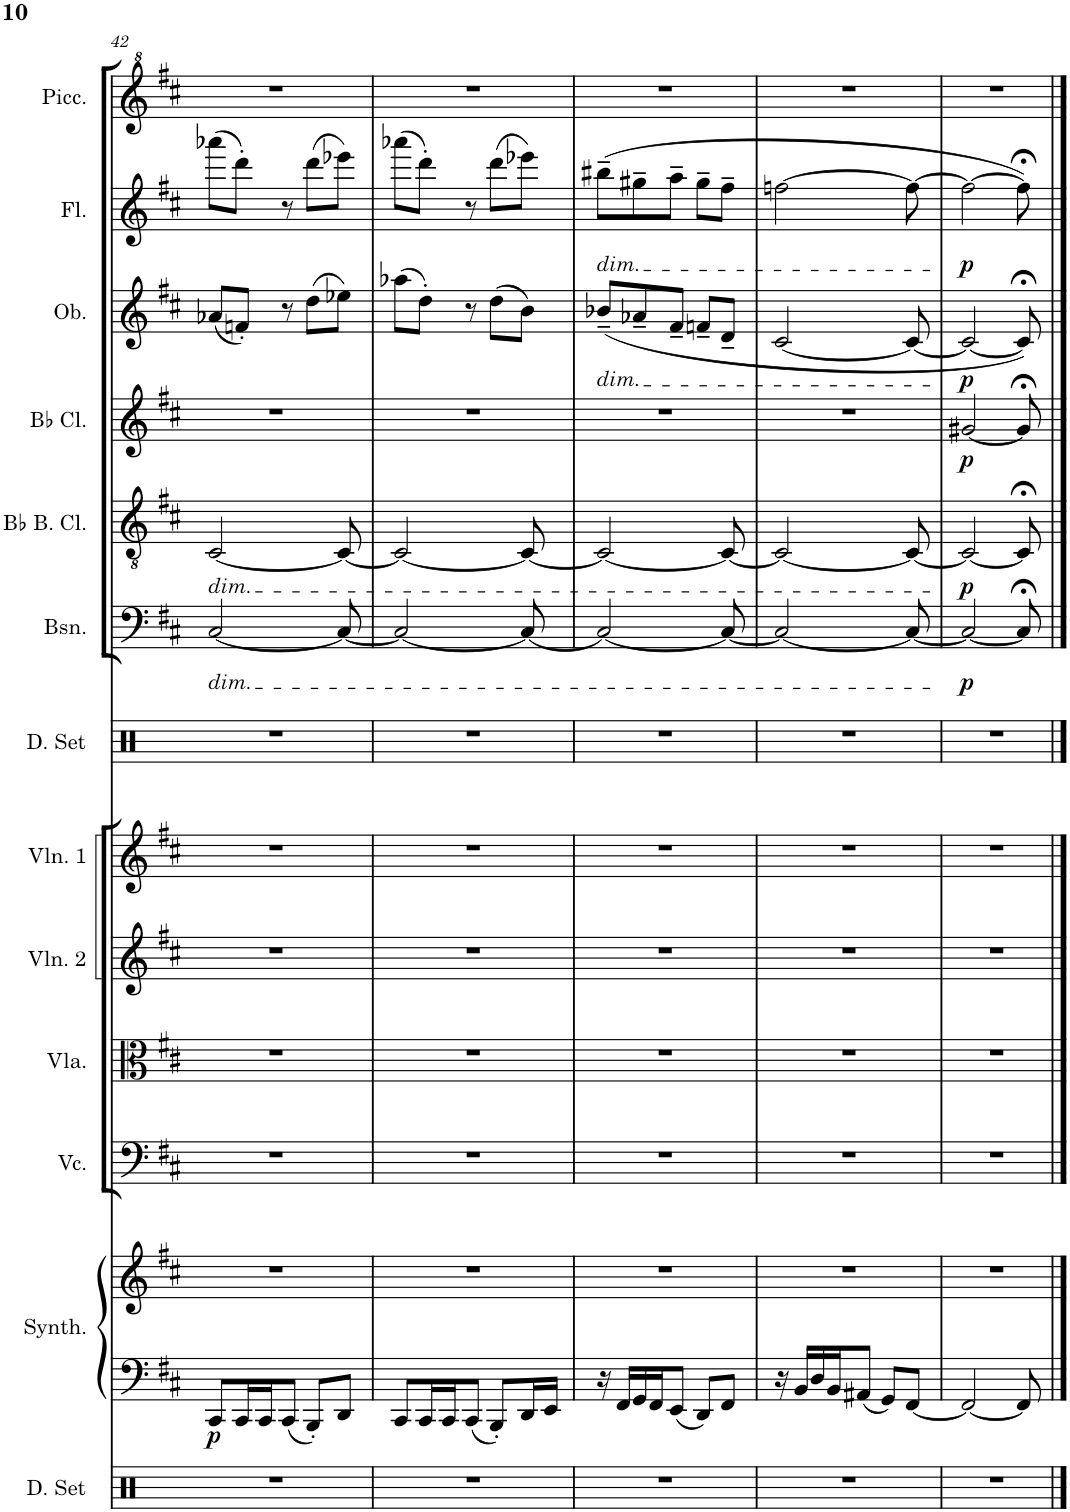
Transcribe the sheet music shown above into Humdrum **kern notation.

**kern	**kern	**kern	**dynam	**kern	**kern	**kern	**kern	**kern	**kern	**dynam	**kern	**dynam	**kern	**dynam	**kern	**dynam	**kern	**dynam	**kern
*part13	*part12	*part12	*part12	*part11	*part10	*part9	*part8	*part7	*part6	*part6	*part5	*part5	*part4	*part4	*part3	*part3	*part2	*part2	*part1
*staff14	*staff13	*staff12	*staff12/13	*staff11	*staff10	*staff9	*staff8	*staff7	*staff6	*staff6	*staff5	*staff5	*staff4	*staff4	*staff3	*staff3	*staff2	*staff2	*staff1
*I"Drumset	*I"Saw Synthesizer	*	*	*I"Violoncello	*I"Viola	*I"Violin 2	*I"Violin 1	*I"Drumset	*I"Bassoon	*	*I"Bb Bass Clarinet	*	*I"Bb Clarinet	*	*I"Oboe	*	*I"Flute	*	*I"Piccolo
*I'D. Set	*I'Synth.	*	*	*I'Vc.	*I'Vla.	*I'Vln. 2	*I'Vln. 1	*I'D. Set	*I'Bsn.	*	*I'Bb B. Cl.	*	*I'Bb Cl.	*	*I'Ob.	*	*I'Fl.	*	*I'Picc.
!!LO:PB:g=z
*clefX	*clefF4	*clefG2	*	*clefF4	*clefC3	*clefG2	*clefG2	*clefX	*clefF4	*	*clefGv2	*	*clefG2	*	*clefG2	*	*clefG2	*	*clefG^2
*	*	*	*	*	*	*	*	*	*	*	*ITrd8c14	*	*ITrd1c2	*	*	*	*	*	*ITrd-7c-12
*k[]	*k[f#c#]	*k[f#c#]	*	*k[f#c#]	*k[f#c#]	*k[f#c#]	*k[f#c#]	*k[]	*k[f#c#]	*	*k[f#c#]	*	*k[f#c#]	*	*k[f#c#]	*	*k[f#c#]	*	*k[f#c#]
*M5/8	*M5/8	*M5/8	*	*M5/8	*M5/8	*M5/8	*M5/8	*M5/8	*M5/8	*	*M5/8	*	*M5/8	*	*M5/8	*	*M5/8	*	*M5/8
=42	=42	=42	=42	=42	=42	=42	=42	=42	=42	=42	=42	=42	=42	=42	=42	=42	=42	=42	=42
!	!	!	!	!	!	!	!	!	!	!	!LO:TX:b:i:t=dim.	!	!	!	!	!	!	!	!
!	!	!	!	!	!	!	!	!	!LO:TX:b:i:t=dim.	!	!	!	!	!	!	!	!	!	!
!	!	!	!LO:DY:b=2	!	!	!	!	!	!	!	!	!	!	!	!	!	!	!	!
8%5r	8CC#/L	8%5r	p	8%5r	8%5r	8%5r	8%5r	8%5r	[2C#/	.	[2C#/	.	8%5r	.	(8a-X/L	.	(8aaa-X\L	.	8%5r
.	16CC#/L	.	.	.	.	.	.	.	.	.	.	.	.	.	8fn'/J)	.	8ddd'\J)	.	.
.	16CC#/J	.	.	.	.	.	.	.	.	.	.	.	.	.	.	.	.	.	.
.	8CC#/J	.	.	.	.	.	.	.	.	.	.	.	.	.	8r	.	8r	.	.
.	8BBB'/L	.	.	.	.	.	.	.	.	.	.	.	.	.	(8dd\L	.	(8ddd\L	.	.
.	8DD/J	.	.	.	.	.	.	.	8C#/_	.	8C#/_	.	.	.	8ee-X\J)	.	8eee-X\J)	.	.
=43	=43	=43	=43	=43	=43	=43	=43	=43	=43	=43	=43	=43	=43	=43	=43	=43	=43	=43	=43
8%5r	8CC#/L	8%5r	.	8%5r	8%5r	8%5r	8%5r	8%5r	2C#/_	.	2C#/_	.	8%5r	.	(8aa-X\L	.	(8aaa-X\L	.	8%5r
.	16CC#/L	.	.	.	.	.	.	.	.	.	.	.	.	.	8dd'\J)	.	8ddd'\J)	.	.
.	16CC#/J	.	.	.	.	.	.	.	.	.	.	.	.	.	.	.	.	.	.
.	8CC#/J	.	.	.	.	.	.	.	.	.	.	.	.	.	8r	.	8r	.	.
.	8BBB'/L	.	.	.	.	.	.	.	.	.	.	.	.	.	(8dd\L	.	(8ddd\L	.	.
.	16DD/L	.	.	.	.	.	.	.	8C#/_	.	8C#/_	.	.	.	8b\J)	.	8eee-X\J)	.	.
.	16EE/JJ	.	.	.	.	.	.	.	.	.	.	.	.	.	.	.	.	.	.
=44	=44	=44	=44	=44	=44	=44	=44	=44	=44	=44	=44	=44	=44	=44	=44	=44	=44	=44	=44
!	!	!	!	!	!	!	!	!	!	!	!	!	!	!	!	!	!LO:TX:b:i:t=dim.	!	!
!	!	!	!	!	!	!	!	!	!	!	!	!	!	!	!LO:TX:b:i:t=dim.	!	!	!	!
8%5r	16r	8%5r	.	8%5r	8%5r	8%5r	8%5r	8%5r	2C#/_	.	2C#/_	.	8%5r	.	(8b-X~/L	.	(8bb#X~\L	.	8%5r
.	16FF#/LL	.	.	.	.	.	.	.	.	.	.	.	.	.	.	.	.	.	.
.	16GG/	.	.	.	.	.	.	.	.	.	.	.	.	.	8a-X~/	.	8gg#X~\	.	.
.	16FF#/J	.	.	.	.	.	.	.	.	.	.	.	.	.	.	.	.	.	.
.	8EE/J	.	.	.	.	.	.	.	.	.	.	.	.	.	8f#~/J	.	8aa~\J	.	.
.	8DD/L	.	.	.	.	.	.	.	.	.	.	.	.	.	8fn~/L	.	8gg#~\L	.	.
.	8FF#/J	.	.	.	.	.	.	.	8C#/_	.	8C#/_	.	.	.	8d~/J	.	8ff#~\J	.	.
=45	=45	=45	=45	=45	=45	=45	=45	=45	=45	=45	=45	=45	=45	=45	=45	=45	=45	=45	=45
8%5r	16r	8%5r	.	8%5r	8%5r	8%5r	8%5r	8%5r	2C#/_	.	2C#/_	.	8%5r	.	[2c#/	.	[2ffn\	.	8%5r
.	16BB/LL	.	.	.	.	.	.	.	.	.	.	.	.	.	.	.	.	.	.
.	16D/	.	.	.	.	.	.	.	.	.	.	.	.	.	.	.	.	.	.
.	16BB/J	.	.	.	.	.	.	.	.	.	.	.	.	.	.	.	.	.	.
.	8AA#X/J	.	.	.	.	.	.	.	.	.	.	.	.	.	.	.	.	.	.
.	8GG/L	.	.	.	.	.	.	.	.	.	.	.	.	.	.	.	.	.	.
.	[8FF#/J	.	.	.	.	.	.	.	8C#/_	.	8C#/_	.	.	.	8c#/_	.	8ff\_	.	.
=46	=46	=46	=46	=46	=46	=46	=46	=46	=46	=46	=46	=46	=46	=46	=46	=46	=46	=46	=46
!	!	!	!	!	!	!	!	!	!	!LO:DY:b	!	!LO:DY:b	!	!LO:DY:b	!	!LO:DY:b	!	!LO:DY:b	!
8%5r	2FF#/_	8%5r	.	8%5r	8%5r	8%5r	8%5r	8%5r	2C#/_	p	2C#/_	p	[2g#X/	p	2c#/_	p	2ff\_	p	8%5r
.	8FF#/]	.	.	.	.	.	.	.	8C#;</]	.	8C#;</]	.	8g#;</]	.	8c#;</])	.	8ff;<\])	.	.
==	==	==	==	==	==	==	==	==	==	==	==	==	==	==	==	==	==	==	==
*-	*-	*-	*-	*-	*-	*-	*-	*-	*-	*-	*-	*-	*-	*-	*-	*-	*-	*-	*-
